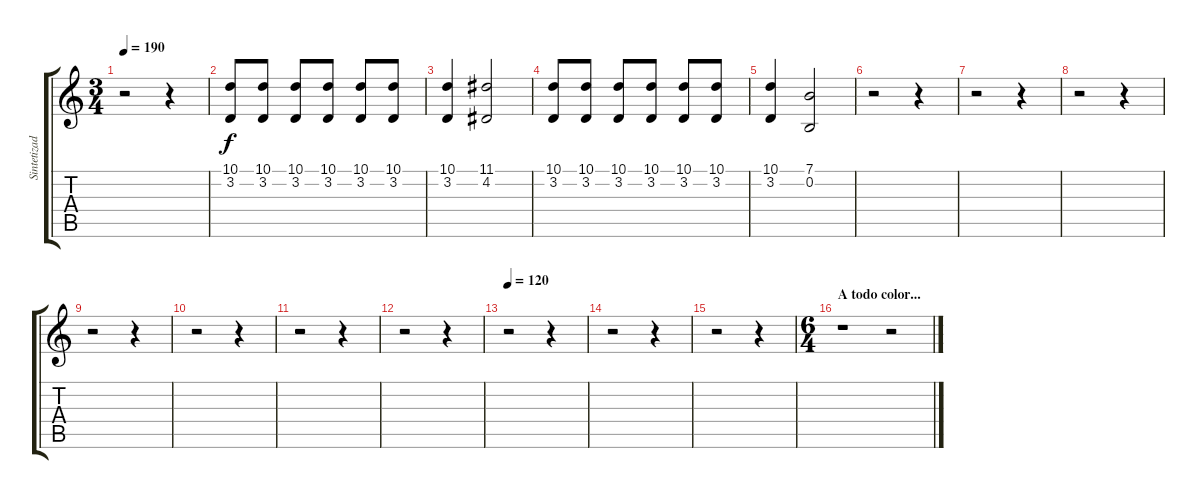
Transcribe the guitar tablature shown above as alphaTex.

\track ("Sintetizador 3" "Sintetizad") {instrument stringensemble2}
\staff {score tabs}
\tuning (E4 B3 G3 D3 A2 E2) {hide}
\ts (3 4)
\tempo 190
\clef g2
\ks c
r.2{dy f} r.4 |
(10.1 3.2).8{instrument synthstrings1} (10.1 3.2).8 (10.1 3.2).8 (10.1 3.2).8 (10.1 3.2).8 (10.1 3.2).8 |
(10.1 3.2).4 (11.1 4.2).2 |
(10.1 3.2).8 (10.1 3.2).8 (10.1 3.2).8 (10.1 3.2).8 (10.1 3.2).8 (10.1 3.2).8 |
(10.1 3.2).4 (7.1 0.2).2 |
r.2 r.4 |
r.2 r.4 |
r.2 r.4 |
r.2 r.4 |
r.2 r.4 |
r.2 r.4 |
r.2 r.4 |
\tempo 120
r.2 r.4 |
r.2 r.4 |
r.2 r.4 |
\ts (6 4)
\section ("" "A todo color...")
r.1 r.2
